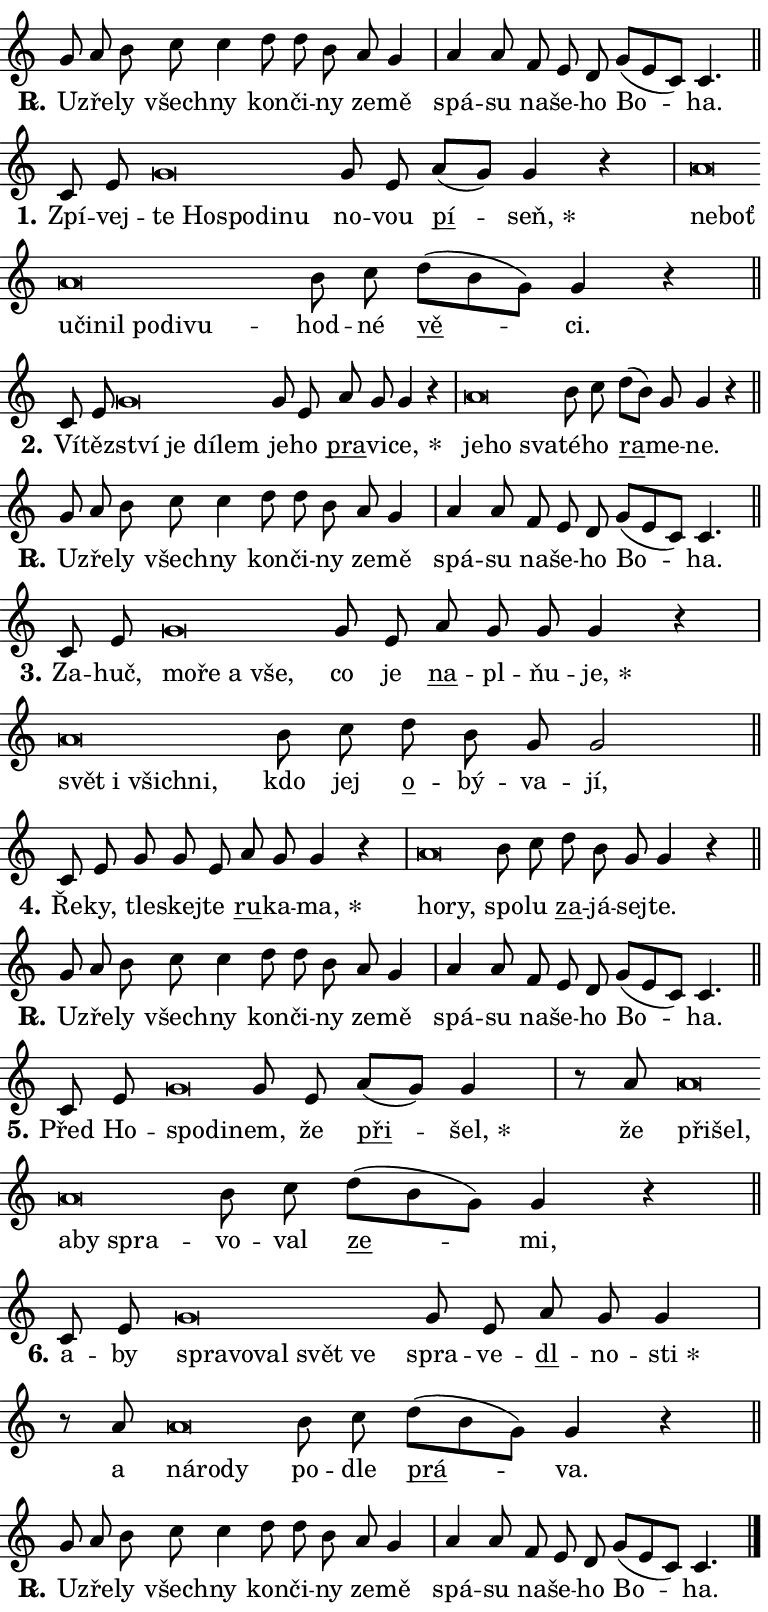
\version "2.24.0"
\header { tagline = "" }
\paper {
  indent = 0\cm
  top-margin = 0\cm
  right-margin = 0.13\cm % to fit lyric hyphens
  bottom-margin = 0\cm
  left-margin = 0\cm
  paper-width = 13\cm
  page-breaking = #ly:one-page-breaking
  system-system-spacing.basic-distance = #11
  score-system-spacing.basic-distance = #11
  ragged-last = ##f
}


%% Author: Thomas Morley
%% https://lists.gnu.org/archive/html/lilypond-user/2020-05/msg00002.html
#(define (line-position grob)
"Returns position of @var[grob} in current system:
   @code{'start}, if at first time-step
   @code{'end}, if at last time-step
   @code{'middle} otherwise
"
  (let* ((col (ly:item-get-column grob))
         (ln (ly:grob-object col 'left-neighbor))
         (rn (ly:grob-object col 'right-neighbor))
         (col-to-check-left (if (ly:grob? ln) ln col))
         (col-to-check-right (if (ly:grob? rn) rn col))
         (break-dir-left
           (and
             (ly:grob-property col-to-check-left 'non-musical #f)
             (ly:item-break-dir col-to-check-left)))
         (break-dir-right
           (and
             (ly:grob-property col-to-check-right 'non-musical #f)
             (ly:item-break-dir col-to-check-right))))
        (cond ((eqv? 1 break-dir-left) 'start)
              ((eqv? -1 break-dir-right) 'end)
              (else 'middle))))

#(define (tranparent-at-line-position vctor)
  (lambda (grob)
  "Relying on @code{line-position} select the relevant enry from @var{vctor}.
Used to determine transparency,"
    (case (line-position grob)
      ((end) (not (vector-ref vctor 0)))
      ((middle) (not (vector-ref vctor 1)))
      ((start) (not (vector-ref vctor 2))))))

noteHeadBreakVisibility =
#(define-music-function (break-visibility)(vector?)
"Makes @code{NoteHead}s transparent relying on @var{break-visibility}"
#{
  \override NoteHead.transparent =
    #(tranparent-at-line-position break-visibility)
#})

#(define delete-ledgers-for-transparent-note-heads
  (lambda (grob)
    "Reads whether a @code{NoteHead} is transparent.
If so this @code{NoteHead} is removed from @code{'note-heads} from
@var{grob}, which is supposed to be @code{LedgerLineSpanner}.
As a result ledgers are not printed for this @code{NoteHead}"
    (let* ((nhds-array (ly:grob-object grob 'note-heads))
           (nhds-list
             (if (ly:grob-array? nhds-array)
                 (ly:grob-array->list nhds-array)
                 '()))
           ;; Relies on the transparent-property being done before
           ;; Staff.LedgerLineSpanner.after-line-breaking is executed.
           ;; This is fragile ...
           (to-keep
             (remove
               (lambda (nhd)
                 (ly:grob-property nhd 'transparent #f))
               nhds-list)))
      ;; TODO find a better method to iterate over grob-arrays, similiar
      ;; to filter/remove etc for lists
      ;; For now rebuilt from scratch
      (set! (ly:grob-object grob 'note-heads)  '())
      (for-each
        (lambda (nhd)
          (ly:pointer-group-interface::add-grob grob 'note-heads nhd))
        to-keep))))

squashNotes = {
  \override NoteHead.X-extent = #'(-0.2 . 0.2)
  \override NoteHead.Y-extent = #'(-0.75 . 0)
  \override NoteHead.stencil =
    #(lambda (grob)
       (let ((pos (ly:grob-property grob 'staff-position)))
         (begin
           (if (< pos -7) (display "ERROR: Lower brevis then expected\n") (display ""))
           (if (<= pos -6) ly:text-interface::print ly:note-head::print))))
}
unSquashNotes = {
  \revert NoteHead.X-extent
  \revert NoteHead.Y-extent
  \revert NoteHead.stencil
}

hideNotes = \noteHeadBreakVisibility #begin-of-line-visible
unHideNotes = \noteHeadBreakVisibility #all-visible

% work-around for resetting accidentals
% https://lilypond.org/doc/v2.23/Documentation/notation/displaying-rhythms#unmetered-music
cadenzaMeasure = {
  \cadenzaOff
  \partial 1024 s1024
  \cadenzaOn
}

#(define-markup-command (accent layout props text) (markup?)
  "Underline accented syllable"
  (interpret-markup layout props
    #{\markup \override #'(offset . 4.3) \underline { #text }#}))

responsum = \markup \concat {
  "R" \hspace #-1.05 \path #0.1 #'((moveto 0 0.07) (lineto 0.9 0.8)) \hspace #0.05 "."
}

spaceSize = #0.6828661417322834 % exact space size for TeX Gyre Schola

\layout {
  \context {
    \Staff
    \remove "Time_signature_engraver"
    \override LedgerLineSpanner.after-line-breaking = #delete-ledgers-for-transparent-note-heads
  }
  \context {
    \Lyrics {
      \override LyricSpace.minimum-distance = \spaceSize
      \override LyricText.font-name = #"TeX Gyre Schola"
      \override LyricText.font-size = 1
      \override StanzaNumber.font-name = #"TeX Gyre Schola Bold"
      \override StanzaNumber.font-size = 1
    }
  }
  \context {
    \Score 
    \override NoteHead.text =
      #(lambda (grob) 
        (let ((pos (ly:grob-property grob 'staff-position)))
          #{\markup {
            \combine
              \halign #-0.55 \raise #(if (= pos -6) 0 0.5) \override #'(thickness . 2) \draw-line #'(3.2 . 0)
              \musicglyph "noteheads.sM1"
          }#}))
  }
}

% magnetic-lyrics.ily
%
%   written by
%     Jean Abou Samra <jean@abou-samra.fr>
%     Werner Lemberg <wl@gnu.org>
%
%   adapted by
%     Jiri Hon <jiri.hon@gmail.com>
%
% Version 2022-Apr-15

% https://www.mail-archive.com/lilypond-user@gnu.org/msg149350.html

#(define (Left_hyphen_pointer_engraver context)
   "Collect syllable-hyphen-syllable occurrences in lyrics and store
them in properties.  This engraver only looks to the left.  For
example, if the lyrics input is @code{foo -- bar}, it does the
following.

@itemize @bullet
@item
Set the @code{text} property of the @code{LyricHyphen} grob between
@q{foo} and @q{bar} to @code{foo}.

@item
Set the @code{left-hyphen} property of the @code{LyricText} grob with
text @q{foo} to the @code{LyricHyphen} grob between @q{foo} and
@q{bar}.
@end itemize

Use this auxiliary engraver in combination with the
@code{lyric-@/text::@/apply-@/magnetic-@/offset!} hook."
   (let ((hyphen #f)
         (text #f))
     (make-engraver
      (acknowledgers
       ((lyric-syllable-interface engraver grob source-engraver)
        (set! text grob)))
      (end-acknowledgers
       ((lyric-hyphen-interface engraver grob source-engraver)
        ;(when (not (grob::has-interface grob 'lyric-space-interface))
          (set! hyphen grob)));)
      ((stop-translation-timestep engraver)
       (when (and text hyphen)
         (ly:grob-set-object! text 'left-hyphen hyphen))
       (set! text #f)
       (set! hyphen #f)))))

#(define (lyric-text::apply-magnetic-offset! grob)
   "If the space between two syllables is less than the value in
property @code{LyricText@/.details@/.squash-threshold}, move the right
syllable to the left so that it gets concatenated with the left
syllable.

Use this function as a hook for
@code{LyricText@/.after-@/line-@/breaking} if the
@code{Left_@/hyphen_@/pointer_@/engraver} is active."
   (let ((hyphen (ly:grob-object grob 'left-hyphen #f)))
     (when hyphen
       (let ((left-text (ly:spanner-bound hyphen LEFT)))
         (when (grob::has-interface left-text 'lyric-syllable-interface)
           (let* ((common (ly:grob-common-refpoint grob left-text X))
                  (this-x-ext (ly:grob-extent grob common X))
                  (left-x-ext
                   (begin
                     ;; Trigger magnetism for left-text.
                     (ly:grob-property left-text 'after-line-breaking)
                     (ly:grob-extent left-text common X)))
                  ;; `delta` is the gap width between two syllables.
                  (delta (- (interval-start this-x-ext)
                            (interval-end left-x-ext)))
                  (details (ly:grob-property grob 'details))
                  (threshold (assoc-get 'squash-threshold details 0.2)))
             (when (< delta threshold)
               (let* (;; We have to manipulate the input text so that
                      ;; ligatures crossing syllable boundaries are not
                      ;; disabled.  For languages based on the Latin
                      ;; script this is essentially a beautification.
                      ;; However, for non-Western scripts it can be a
                      ;; necessity.
                      (lt (ly:grob-property left-text 'text))
                      (rt (ly:grob-property grob 'text))
                      (is-space (grob::has-interface hyphen 'lyric-space-interface))
                      (space (if is-space " " ""))
                      (extra-delta (if is-space spaceSize 0))
                      ;; Append new syllable.
                      (ltrt-space (if (and (string? lt) (string? rt))
                                (string-append lt space rt)
                                (make-concat-markup (list lt space rt))))
                      ;; Right-align `ltrt` to the right side.
                      (ltrt-space-markup (grob-interpret-markup
                               grob
                               (make-translate-markup
                                (cons (interval-length this-x-ext) 0)
                                (make-right-align-markup ltrt-space)))))
                 (begin
                   ;; Don't print `left-text`.
                   (ly:grob-set-property! left-text 'stencil #f)
                   ;; Set text and stencil (which holds all collected
                   ;; syllables so far) and shift it to the left.
                   (ly:grob-set-property! grob 'text ltrt-space)
                   (ly:grob-set-property! grob 'stencil ltrt-space-markup)
                   (ly:grob-translate-axis! grob (- (- delta extra-delta)) X))))))))))


#(define (lyric-hyphen::displace-bounds-first grob)
   ;; Make very sure this callback isn't triggered too early.
   (let ((left (ly:spanner-bound grob LEFT))
         (right (ly:spanner-bound grob RIGHT)))
     (ly:grob-property left 'after-line-breaking)
     (ly:grob-property right 'after-line-breaking)
     (ly:lyric-hyphen::print grob)))

squashThreshold = #0.4

\layout {
  \context {
    \Lyrics
    \consists #Left_hyphen_pointer_engraver
    \override LyricText.after-line-breaking =
      #lyric-text::apply-magnetic-offset!
    \override LyricHyphen.stencil = #lyric-hyphen::displace-bounds-first
    \override LyricText.details.squash-threshold = \squashThreshold
    \override LyricHyphen.minimum-distance = 0
    \override LyricHyphen.minimum-length = \squashThreshold
  }
}

squashText = \override LyricText.details.squash-threshold = 9999
unSquashText = \override LyricText.details.squash-threshold = \squashThreshold

leftText = \override LyricText.self-alignment-X = #LEFT
unLeftText = \revert LyricText.self-alignment-X

starOffset = #(lambda (grob) 
                (let ((x_offset (ly:self-alignment-interface::aligned-on-x-parent grob)))
                  (if (= x_offset 0) 0 (+ x_offset 1.2))))

star = #(define-music-function (syllable)(string?)
"Append star separator at the end of a syllable"
#{
  \once \override LyricText.X-offset = #starOffset
  \lyricmode { \markup {
    #syllable
    \override #'((font-name . "TeX Gyre Schola Bold")) \hspace #0.2 \lower #0.65 \larger "*"
  } }
#})

starAccent = #(define-music-function (syllable)(string?)
"Append star separator at the end of a syllable and make accent"
#{
  \once \override LyricText.X-offset = #starOffset
  \lyricmode { \markup {
    \accent #syllable
    \override #'((font-name . "TeX Gyre Schola Bold")) \hspace #0.2 \lower #0.65 \larger "*"
  } }
#})

breath = #(define-music-function (syllable)(string?)
"Append breathing indicator at the end of a syllable"
#{
  \lyricmode { \markup { #syllable "+" } }
#})

optionalBreath = #(define-music-function (syllable)(string?)
"Append optional breathing indicator at the end of a syllable"
#{
  \lyricmode { \markup { #syllable "(+)" } }
#})


\score {
    <<
        \new Voice = "melody" { \cadenzaOn \key c \major \relative { g'8 a b c c4 \bar "" d8 d b \bar "" a g4 \cadenzaMeasure \bar "|" a a8 \bar "" f e d \bar "" g[( e c)] c4. \cadenzaMeasure \bar "||" \break } }
        \new Lyrics \lyricsto "melody" { \lyricmode { \set stanza = \responsum
U -- zře -- ly všech -- ny kon -- či -- ny ze -- mě spá -- su na -- še -- ho Bo -- ha. } }
    >>
    \layout {}
}

\score {
    <<
        \new Voice = "melody" { \cadenzaOn \key c \major \relative { c'8 e \bar "" \squashNotes g\breve*1/16 \hideNotes \breve*1/16 \bar "" \breve*1/16 \bar "" \breve*1/16 \breve*1/16 \bar "" \unHideNotes \unSquashNotes g8 e \bar "" a[(g)] g4 r \cadenzaMeasure \bar "|" \squashNotes a\breve*1/16 \hideNotes \breve*1/16 \bar "" \breve*1/16 \bar "" \breve*1/16 \bar "" \breve*1/16 \bar "" \breve*1/16 \bar "" \breve*1/16 \breve*1/16 \bar "" \unHideNotes \unSquashNotes b8 c \bar "" d[( b g)] g4 r \cadenzaMeasure \bar "||" \break } }
        \new Lyrics \lyricsto "melody" { \lyricmode { \set stanza = "1."
Zpí -- vej -- \leftText te \squashText Ho -- spo -- di -- nu \unLeftText \unSquashText no -- vou \markup \accent pí -- \star seň, \leftText ne -- \squashText boť u -- či -- nil po -- di -- vu -- \unLeftText \unSquashText hod -- né \markup \accent vě -- ci. } }
    >>
    \layout {}
}

\score {
    <<
        \new Voice = "melody" { \cadenzaOn \key c \major \relative { c'8 e \bar "" \squashNotes g\breve*1/16 \hideNotes \breve*1/16 \bar "" \breve*1/16 \breve*1/16 \bar "" \unHideNotes \unSquashNotes g8 e \bar "" a g g4 r \cadenzaMeasure \bar "|" \squashNotes a\breve*1/16 \hideNotes \breve*1/16 \breve*1/16 \bar "" \unHideNotes \unSquashNotes b8 c \bar "" d[( b)] g g4 r \cadenzaMeasure \bar "||" \break } }
        \new Lyrics \lyricsto "melody" { \lyricmode { \set stanza = "2."
Ví -- těz -- \leftText ství \squashText je dí -- lem \unLeftText \unSquashText je -- ho \markup \accent pra -- vi -- \star ce, \leftText je -- \squashText ho sva -- \unLeftText \unSquashText té -- ho \markup \accent ra -- me -- ne. } }
    >>
    \layout {}
}

\score {
    <<
        \new Voice = "melody" { \cadenzaOn \key c \major \relative { g'8 a b c c4 \bar "" d8 d b \bar "" a g4 \cadenzaMeasure \bar "|" a a8 \bar "" f e d \bar "" g[( e c)] c4. \cadenzaMeasure \bar "||" \break } }
        \new Lyrics \lyricsto "melody" { \lyricmode { \set stanza = \responsum
U -- zře -- ly všech -- ny kon -- či -- ny ze -- mě spá -- su na -- še -- ho Bo -- ha. } }
    >>
    \layout {}
}

\score {
    <<
        \new Voice = "melody" { \cadenzaOn \key c \major \relative { c'8 e \bar "" \squashNotes g\breve*1/16 \hideNotes \breve*1/16 \bar "" \breve*1/16 \breve*1/16 \bar "" \unHideNotes \unSquashNotes g8 e \bar "" a g g g4 r \cadenzaMeasure \bar "|" \squashNotes a\breve*1/16 \hideNotes \breve*1/16 \bar "" \breve*1/16 \breve*1/16 \bar "" \unHideNotes \unSquashNotes b8 c \bar "" d b g g2 \cadenzaMeasure \bar "||" \break } }
        \new Lyrics \lyricsto "melody" { \lyricmode { \set stanza = "3."
Za -- huč, \leftText mo -- \squashText ře a vše, \unLeftText \unSquashText co je \markup \accent na -- pl -- ňu -- \star je, \leftText svět \squashText i všich -- ni, \unLeftText \unSquashText kdo jej \markup \accent o -- bý -- va -- jí, } }
    >>
    \layout {}
}

\score {
    <<
        \new Voice = "melody" { \cadenzaOn \key c \major \relative { c'8 e g g8 e \bar "" a g g4 r \cadenzaMeasure \bar "|" \squashNotes a\breve*1/16 \hideNotes \breve*1/16 \bar "" \unHideNotes \unSquashNotes b8 c \bar "" d b g g4 r \cadenzaMeasure \bar "||" \break } }
        \new Lyrics \lyricsto "melody" { \lyricmode { \set stanza = "4."
Ře -- ky, tle -- skej -- te \markup \accent ru -- ka -- \star ma, \leftText ho -- \squashText ry, \unLeftText \unSquashText spo -- lu \markup \accent za -- já -- sej -- te. } }
    >>
    \layout {}
}

\score {
    <<
        \new Voice = "melody" { \cadenzaOn \key c \major \relative { g'8 a b c c4 \bar "" d8 d b \bar "" a g4 \cadenzaMeasure \bar "|" a a8 \bar "" f e d \bar "" g[( e c)] c4. \cadenzaMeasure \bar "||" \break } }
        \new Lyrics \lyricsto "melody" { \lyricmode { \set stanza = \responsum
U -- zře -- ly všech -- ny kon -- či -- ny ze -- mě spá -- su na -- še -- ho Bo -- ha. } }
    >>
    \layout {}
}

\score {
    <<
        \new Voice = "melody" { \cadenzaOn \key c \major \relative { c'8 e \bar "" \squashNotes g\breve*1/16 \hideNotes \breve*1/16 \bar "" \unHideNotes \unSquashNotes g8 e \bar "" a[( g)] g4 \cadenzaMeasure \bar "|" r8 a \squashNotes a\breve*1/16 \hideNotes \breve*1/16 \bar "" \breve*1/16 \bar "" \breve*1/16 \breve*1/16 \bar "" \unHideNotes \unSquashNotes b8 c \bar "" d[( b g)] g4 r \cadenzaMeasure \bar "||" \break } }
        \new Lyrics \lyricsto "melody" { \lyricmode { \set stanza = "5."
Před Ho -- \leftText spo -- \squashText di -- \unLeftText \unSquashText nem, že \markup \accent při -- \star šel, že \leftText při -- \squashText šel, a -- by spra -- \unLeftText \unSquashText vo -- val \markup \accent ze -- mi, } }
    >>
    \layout {}
}

\score {
    <<
        \new Voice = "melody" { \cadenzaOn \key c \major \relative { c'8 e \bar "" \squashNotes g\breve*1/16 \hideNotes \breve*1/16 \bar "" \breve*1/16 \bar "" \breve*1/16 \breve*1/16 \bar "" \unHideNotes \unSquashNotes g8 e \bar "" a g g4 \cadenzaMeasure \bar "|" r8 a \squashNotes a\breve*1/16 \hideNotes \breve*1/16 \breve*1/16 \bar "" \unHideNotes \unSquashNotes b8 c \bar "" d[( b g)] g4 r \cadenzaMeasure \bar "||" \break } }
        \new Lyrics \lyricsto "melody" { \lyricmode { \set stanza = "6."
a -- by \leftText spra -- \squashText vo -- val svět ve \unLeftText \unSquashText spra -- ve -- \markup \accent dl -- no -- \star sti a \leftText ná -- \squashText ro -- dy \unLeftText \unSquashText po -- dle \markup \accent prá -- va. } }
    >>
    \layout {}
}

\score {
    <<
        \new Voice = "melody" { \cadenzaOn \key c \major \relative { g'8 a b c c4 \bar "" d8 d b \bar "" a g4 \cadenzaMeasure \bar "|" a a8 \bar "" f e d \bar "" g[( e c)] c4. \cadenzaMeasure \bar "||" \break } \bar "|." }
        \new Lyrics \lyricsto "melody" { \lyricmode { \set stanza = \responsum
U -- zře -- ly všech -- ny kon -- či -- ny ze -- mě spá -- su na -- še -- ho Bo -- ha. } }
    >>
    \layout {}
}
